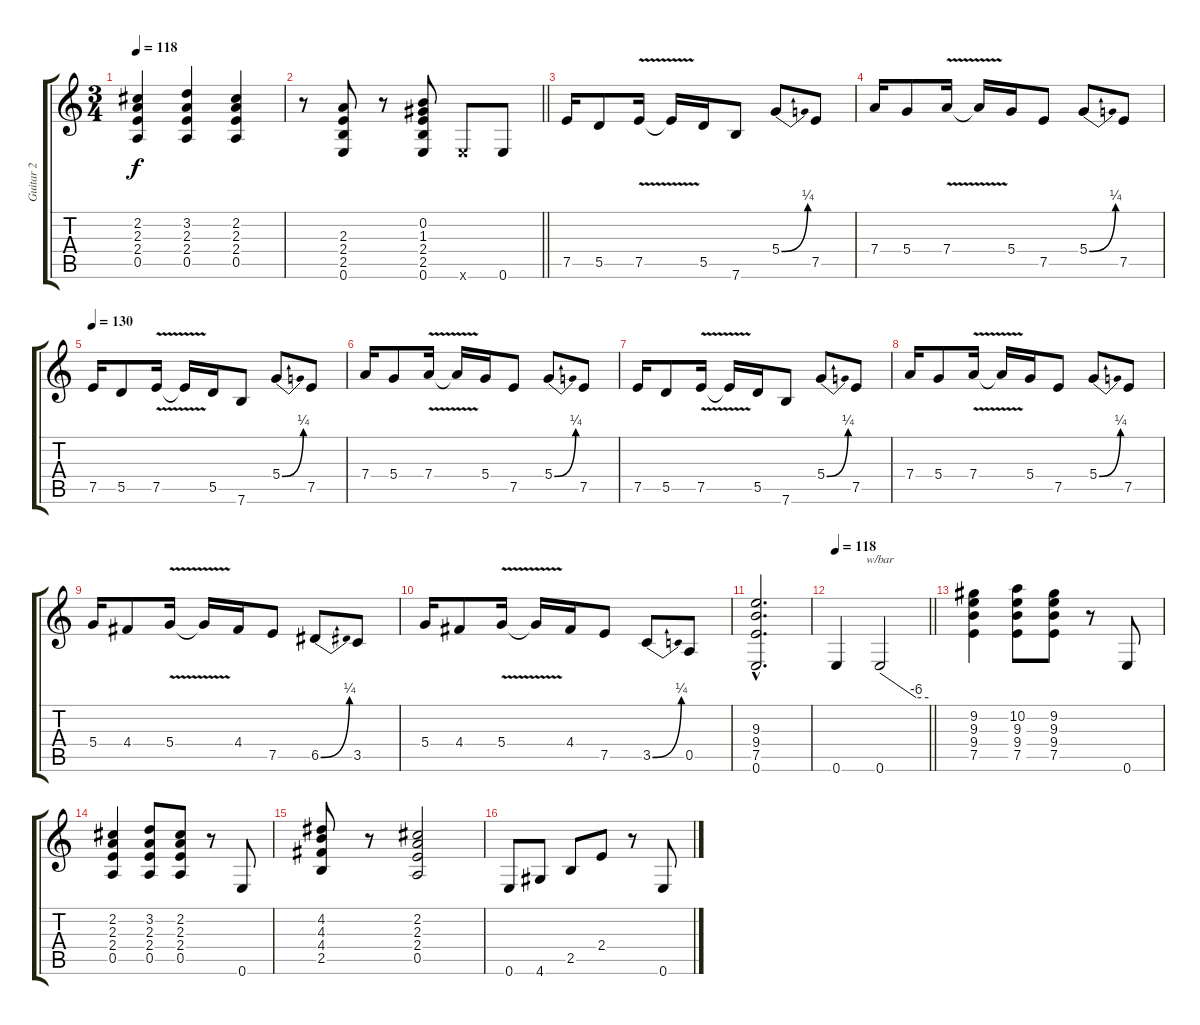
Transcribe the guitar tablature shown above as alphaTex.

\track ("Guitar 2" "Guitar 2") {instrument overdrivenguitar}
\staff {score tabs}
\tuning (E4 B3 G3 D3 A2 E2) {hide}
\ts (3 4)
\tempo 118
\clef g2
\ks c
(2.2 2.3 2.4 0.5).4{dy f} (3.2 2.3 2.4 0.5).4 (2.2 2.3 2.4 0.5).4 |
\barLineRight lightlight
r.8 (2.3 2.4 2.5 0.6).8 r.8 (0.2 1.3 2.4 2.5 0.6).8 0.6{x}.8 0.6.8 |
7.5.16 5.5.8 7.5{v}.16 7.5{t}.16 5.5.16 7.6.8 5.4{be (bend 0 0 60 1)}.8 7.5.8 |
7.4.16 5.4.8 7.4{v}.16 7.4{t}.16 5.4.16 7.5.8 5.4{be (bend 0 0 60 1)}.8 7.5.8 |
\tempo 130
7.5.16 5.5.8 7.5{v}.16 7.5{t}.16 5.5.16 7.6.8 5.4{be (bend 0 0 60 1)}.8 7.5.8 |
7.4.16 5.4.8 7.4{v}.16 7.4{t}.16 5.4.16 7.5.8 5.4{be (bend 0 0 60 1)}.8 7.5.8 |
7.5.16 5.5.8 7.5{v}.16 7.5{t}.16 5.5.16 7.6.8 5.4{be (bend 0 0 60 1)}.8 7.5.8 |
7.4.16 5.4.8 7.4{v}.16 7.4{t}.16 5.4.16 7.5.8 5.4{be (bend 0 0 60 1)}.8 7.5.8 |
5.4.16 4.4.8 5.4{v}.16 5.4{t}.16 4.4.16 7.5.8 6.5{be (bend 0 0 60 1)}.8 3.5.8 |
5.4.16 4.4.8 5.4{v}.16 5.4{t}.16 4.4.16 7.5.8 3.5{be (bend 0 0 60 1)}.8 0.5.8 |
(9.3{hac} 9.4{hac} 7.5{hac} 0.6{hac}).2{d} |
\tempo 118
\barLineRight lightlight
0.6.4 0.6.2{tbe (custom default 0 0 45 -24 60 -24)} |
(9.2 9.3 9.4 7.5).4 (10.2 9.3 9.4 7.5).8 (9.2 9.3 9.4 7.5).8 r.8 0.6.8 |
(2.2 2.3 2.4 0.5).4 (3.2 2.3 2.4 0.5).8 (2.2 2.3 2.4 0.5).8 r.8 0.6.8 |
(4.2 4.3 4.4 2.5).8 r.8 (2.2 2.3 2.4 0.5).2 |
0.6.8 4.6.8 2.5.8 2.4.8 r.8 0.6.8
